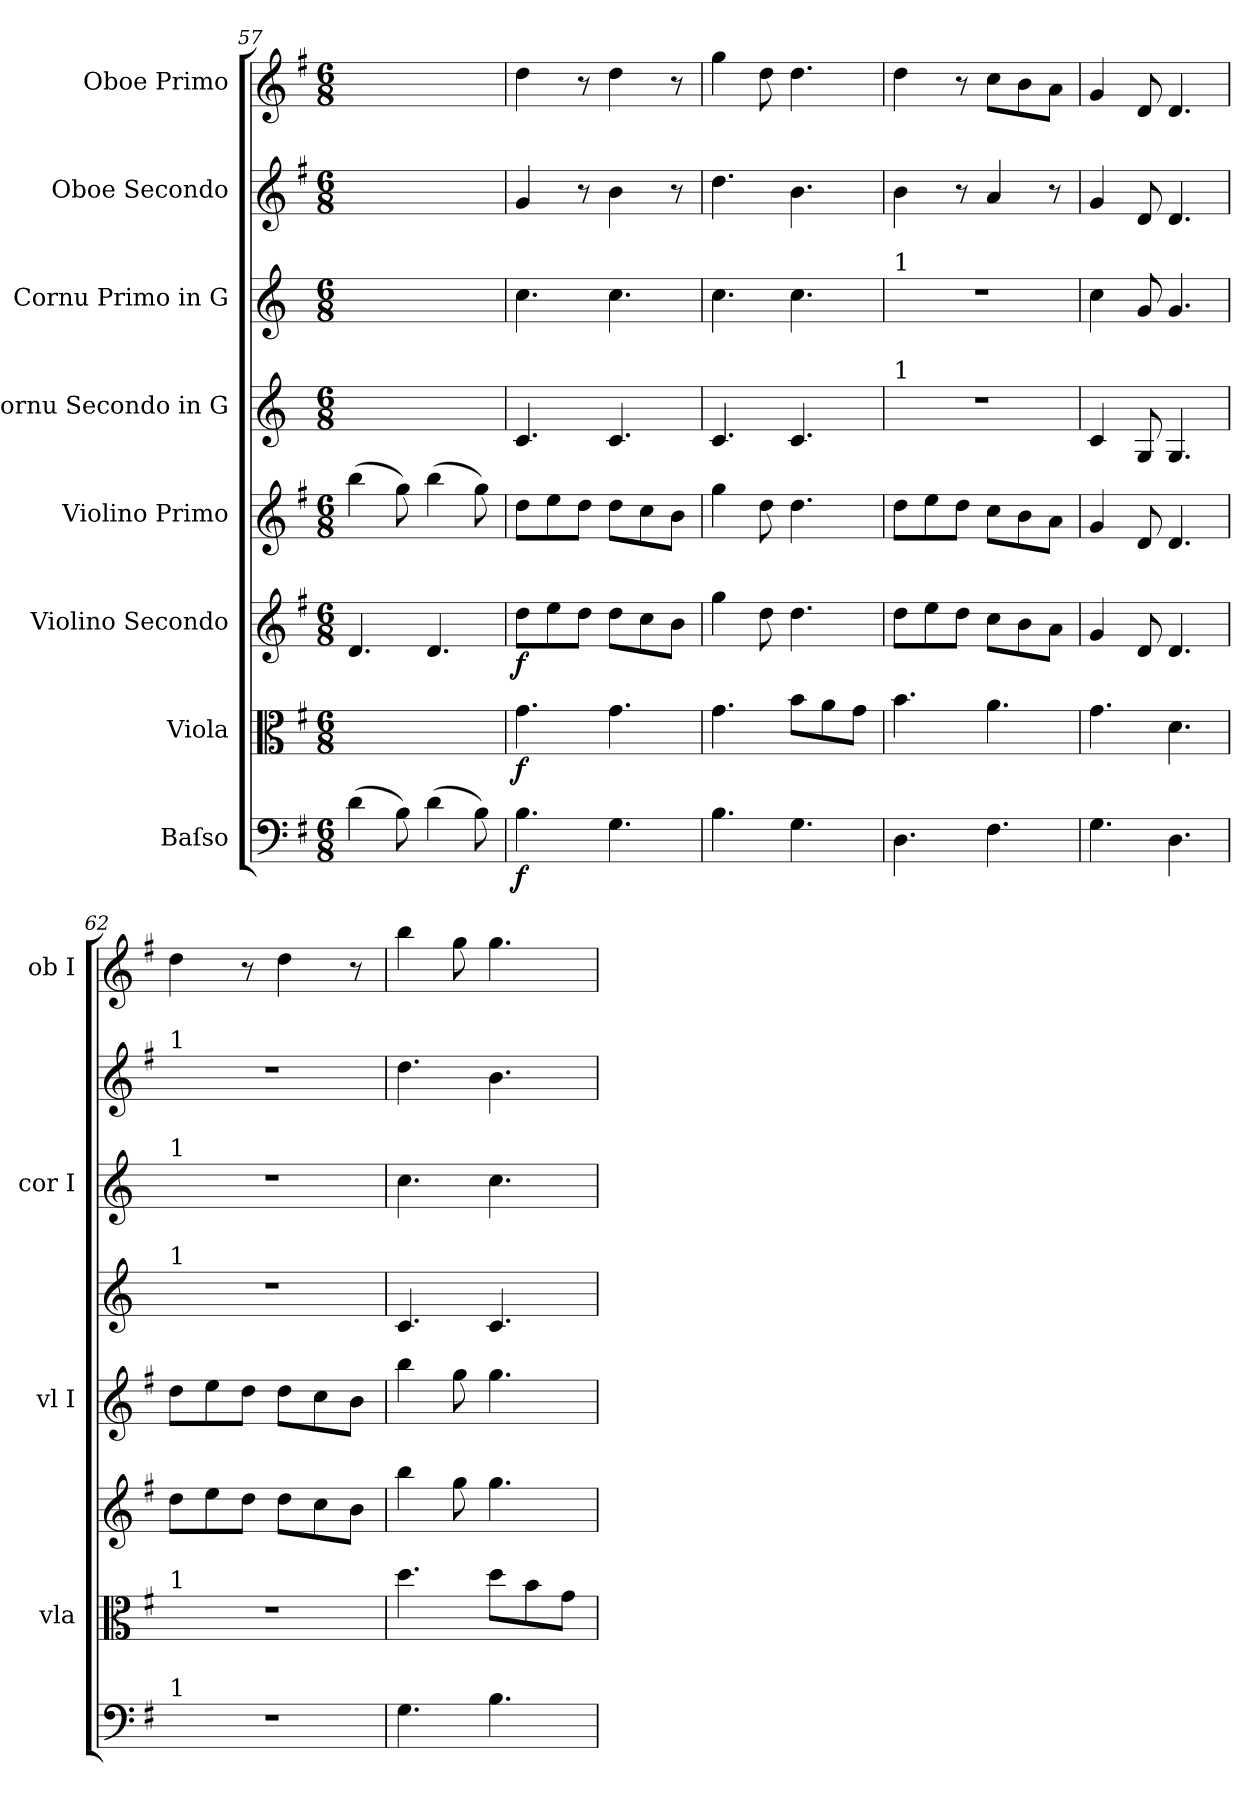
**kern	**dynam	**kern	**dynam	**kern	**dynam	**kern	**kern	**kern	**kern	**kern
*part8	*part8	*part7	*part7	*part6	*part6	*part5	*part4	*part3	*part2	*part1
*staff8	*staff8	*staff7	*staff7	*staff6	*staff6	*staff5	*staff4	*staff3	*staff2	*staff1
*I"Baſso	*	*I"Viola	*	*I"Violino Secondo	*	*I"Violino Primo	*I"Cornu Secondo in G	*I"Cornu Primo in G	*I"Oboe Secondo	*I"Oboe Primo
*	*	*I'vla	*	*	*	*I'vl I	*	*I'cor I	*	*I'ob I
*clefF4	*	*clefC3	*	*clefG2	*	*clefG2	*clefG2	*clefG2	*clefG2	*clefG2
*	*	*	*	*	*	*	*ITrd3c5	*ITrd3c5	*	*
*k[f#]	*	*k[f#]	*	*k[f#]	*	*k[f#]	*k[f#]	*k[f#]	*k[f#]	*k[f#]
*M6/8	*	*M6/8	*	*M6/8	*	*M6/8	*M6/8	*M6/8	*M6/8	*M6/8
=57	=57	=57	=57	=57	=57	=57	=57	=57	=57	=57
(4d\	.	2.ryy	.	4.d/	.	(4bb\	2.ryy	2.ryy	2.ryy	2.ryy
8B\)	.	.	.	.	.	8gg\)	.	.	.	.
(4d\	.	.	.	4.d/	.	(4bb\	.	.	.	.
8B\)	.	.	.	.	.	8gg\)	.	.	.	.
=58	=58	=58	=58	=58	=58	=58	=58	=58	=58	=58
4.B\	f	4.g\	f	8dd\L	f	8dd\L	4.G/	4.g\	4g/	4dd\
.	.	.	.	8ee\	.	8ee\	.	.	.	.
.	.	.	.	8dd\J	.	8dd\J	.	.	8r	8r
4.G\	.	4.g\	.	8dd\L	.	8dd\L	4.G/	4.g\	4b\	4dd\
.	.	.	.	8cc\	.	8cc\	.	.	.	.
.	.	.	.	8b\J	.	8b\J	.	.	8r	8r
=59	=59	=59	=59	=59	=59	=59	=59	=59	=59	=59
4.B\	.	4.g\	.	4gg\	.	4gg\	4.G/	4.g\	4.dd\	4gg\
.	.	.	.	8dd\	.	8dd\	.	.	.	8dd\
4.G\	.	8b\L	.	4.dd\	.	4.dd\	4.G/	4.g\	4.b\	4.dd\
.	.	8a\	.	.	.	.	.	.	.	.
.	.	8g\J	.	.	.	.	.	.	.	.
=60	=60	=60	=60	=60	=60	=60	=60	=60	=60	=60
!	!	!	!	!	!	!	!	!LO:TX:a:t=1	!	!
!	!	!	!	!	!	!	!LO:TX:a:t=1	!	!	!
4.D\	.	4.b\	.	8dd\L	.	8dd\L	2.r	2.r	4b\	4dd\
.	.	.	.	8ee\	.	8ee\	.	.	.	.
.	.	.	.	8dd\J	.	8dd\J	.	.	8r	8r
4.F#\	.	4.a\	.	8cc\L	.	8cc\L	.	.	4a/	8cc\L
.	.	.	.	8b\	.	8b\	.	.	.	8b\
.	.	.	.	8a\J	.	8a\J	.	.	8r	8a\J
=61	=61	=61	=61	=61	=61	=61	=61	=61	=61	=61
4.G\	.	4.g\	.	4g/	.	4g/	4G/	4g\	4g/	4g/
.	.	.	.	8d/	.	8d/	8D/	8d/	8d/	8d/
4.D\	.	4.d\	.	4.d/	.	4.d/	4.D/	4.d/	4.d/	4.d/
=62	=62	=62	=62	=62	=62	=62	=62	=62	=62	=62
!	!	!	!	!	!	!	!	!	!LO:TX:a:t=1	!
!	!	!	!	!	!	!	!	!LO:TX:a:t=1	!	!
!	!	!	!	!	!	!	!LO:TX:a:t=1	!	!	!
!	!	!LO:TX:a:t=1	!	!	!	!	!	!	!	!
!LO:TX:a:t=1	!	!	!	!	!	!	!	!	!	!
2.r	.	2.r	.	8dd\L	.	8dd\L	2.r	2.r	2.r	4dd\
.	.	.	.	8ee\	.	8ee\	.	.	.	.
.	.	.	.	8dd\J	.	8dd\J	.	.	.	8r
.	.	.	.	8dd\L	.	8dd\L	.	.	.	4dd\
.	.	.	.	8cc\	.	8cc\	.	.	.	.
.	.	.	.	8b\J	.	8b\J	.	.	.	8r
=63	=63	=63	=63	=63	=63	=63	=63	=63	=63	=63
4.G\	.	4.dd\	.	4bb\	.	4bb\	4.G/	4.g\	4.dd\	4bb\
.	.	.	.	8gg\	.	8gg\	.	.	.	8gg\
4.B\	.	8dd\L	.	4.gg\	.	4.gg\	4.G/	4.g\	4.b\	4.gg\
.	.	8b\	.	.	.	.	.	.	.	.
.	.	8g\J	.	.	.	.	.	.	.	.
=	=	=	=	=	=	=	=	=	=	=
*-	*-	*-	*-	*-	*-	*-	*-	*-	*-	*-
